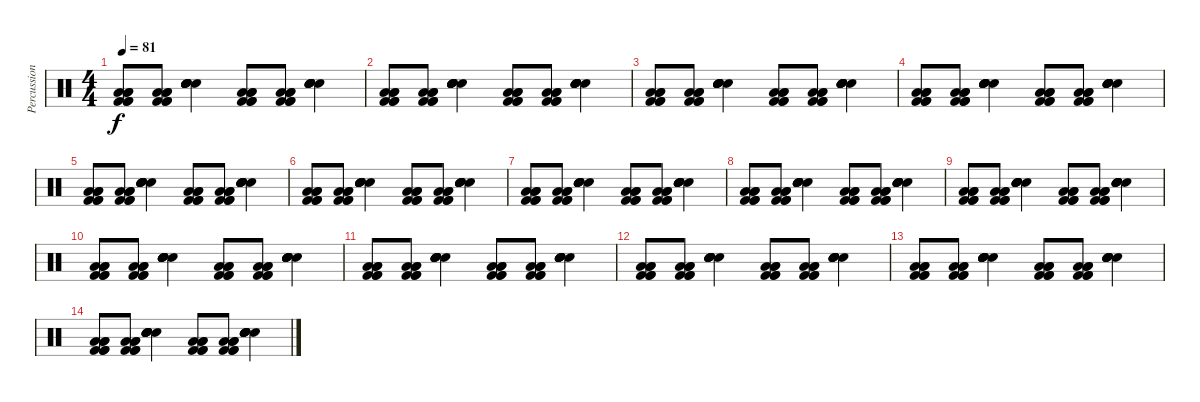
\track ("Percussion" "Percussion") {instrument percussion}
\staff {score}
\articulation defaults
\ts (4 4)
\tempo 81
\clef neutral
\ks c
("Low Floor Tom (hit)" "Low Floor Tom (hit)" "Low Floor Tom (hit)" "Kick (hit) 2" "Kick (hit) 2" "Kick (hit) 2").8{dy f} ("Low Floor Tom (hit)" "Low Floor Tom (hit)" "Low Floor Tom (hit)" "Kick (hit) 2" "Kick (hit) 2" "Kick (hit) 2").8 ("Hand Clap (hit)" "Hand Clap (hit)" "Hand Clap (hit)" "Hand Clap (hit)" "Hand Clap (hit)" "Hand Clap (hit)").4 ("Low Floor Tom (hit)" "Low Floor Tom (hit)" "Low Floor Tom (hit)" "Kick (hit) 2" "Kick (hit) 2" "Kick (hit) 2").8 ("Low Floor Tom (hit)" "Low Floor Tom (hit)" "Low Floor Tom (hit)" "Kick (hit) 2" "Kick (hit) 2" "Kick (hit) 2").8 ("Hand Clap (hit)" "Hand Clap (hit)" "Hand Clap (hit)" "Hand Clap (hit)" "Hand Clap (hit)" "Hand Clap (hit)").4 |
("Low Floor Tom (hit)" "Low Floor Tom (hit)" "Low Floor Tom (hit)" "Kick (hit) 2" "Kick (hit) 2" "Kick (hit) 2").8 ("Low Floor Tom (hit)" "Low Floor Tom (hit)" "Low Floor Tom (hit)" "Kick (hit) 2" "Kick (hit) 2" "Kick (hit) 2").8 ("Hand Clap (hit)" "Hand Clap (hit)" "Hand Clap (hit)" "Hand Clap (hit)" "Hand Clap (hit)" "Hand Clap (hit)").4 ("Low Floor Tom (hit)" "Low Floor Tom (hit)" "Low Floor Tom (hit)" "Kick (hit) 2" "Kick (hit) 2" "Kick (hit) 2").8 ("Low Floor Tom (hit)" "Low Floor Tom (hit)" "Low Floor Tom (hit)" "Kick (hit) 2" "Kick (hit) 2" "Kick (hit) 2").8 ("Hand Clap (hit)" "Hand Clap (hit)" "Hand Clap (hit)" "Hand Clap (hit)" "Hand Clap (hit)" "Hand Clap (hit)").4 |
("Low Floor Tom (hit)" "Low Floor Tom (hit)" "Low Floor Tom (hit)" "Kick (hit) 2" "Kick (hit) 2" "Kick (hit) 2").8 ("Low Floor Tom (hit)" "Low Floor Tom (hit)" "Low Floor Tom (hit)" "Kick (hit) 2" "Kick (hit) 2" "Kick (hit) 2").8 ("Hand Clap (hit)" "Hand Clap (hit)" "Hand Clap (hit)" "Hand Clap (hit)" "Hand Clap (hit)" "Hand Clap (hit)").4 ("Low Floor Tom (hit)" "Low Floor Tom (hit)" "Low Floor Tom (hit)" "Kick (hit) 2" "Kick (hit) 2" "Kick (hit) 2").8 ("Low Floor Tom (hit)" "Low Floor Tom (hit)" "Low Floor Tom (hit)" "Kick (hit) 2" "Kick (hit) 2" "Kick (hit) 2").8 ("Hand Clap (hit)" "Hand Clap (hit)" "Hand Clap (hit)" "Hand Clap (hit)" "Hand Clap (hit)" "Hand Clap (hit)").4 |
("Low Floor Tom (hit)" "Low Floor Tom (hit)" "Low Floor Tom (hit)" "Kick (hit) 2" "Kick (hit) 2" "Kick (hit) 2").8 ("Low Floor Tom (hit)" "Low Floor Tom (hit)" "Low Floor Tom (hit)" "Kick (hit) 2" "Kick (hit) 2" "Kick (hit) 2").8 ("Hand Clap (hit)" "Hand Clap (hit)" "Hand Clap (hit)" "Hand Clap (hit)" "Hand Clap (hit)" "Hand Clap (hit)").4 ("Low Floor Tom (hit)" "Low Floor Tom (hit)" "Low Floor Tom (hit)" "Kick (hit) 2" "Kick (hit) 2" "Kick (hit) 2").8 ("Low Floor Tom (hit)" "Low Floor Tom (hit)" "Low Floor Tom (hit)" "Kick (hit) 2" "Kick (hit) 2" "Kick (hit) 2").8 ("Hand Clap (hit)" "Hand Clap (hit)" "Hand Clap (hit)" "Hand Clap (hit)" "Hand Clap (hit)" "Hand Clap (hit)").4 |
("Low Floor Tom (hit)" "Low Floor Tom (hit)" "Low Floor Tom (hit)" "Kick (hit) 2" "Kick (hit) 2" "Kick (hit) 2").8 ("Low Floor Tom (hit)" "Low Floor Tom (hit)" "Low Floor Tom (hit)" "Kick (hit) 2" "Kick (hit) 2" "Kick (hit) 2").8 ("Hand Clap (hit)" "Hand Clap (hit)" "Hand Clap (hit)" "Hand Clap (hit)" "Hand Clap (hit)" "Hand Clap (hit)").4 ("Low Floor Tom (hit)" "Low Floor Tom (hit)" "Low Floor Tom (hit)" "Kick (hit) 2" "Kick (hit) 2" "Kick (hit) 2").8 ("Low Floor Tom (hit)" "Low Floor Tom (hit)" "Low Floor Tom (hit)" "Kick (hit) 2" "Kick (hit) 2" "Kick (hit) 2").8 ("Hand Clap (hit)" "Hand Clap (hit)" "Hand Clap (hit)" "Hand Clap (hit)" "Hand Clap (hit)" "Hand Clap (hit)").4 |
("Low Floor Tom (hit)" "Low Floor Tom (hit)" "Low Floor Tom (hit)" "Kick (hit) 2" "Kick (hit) 2" "Kick (hit) 2").8 ("Low Floor Tom (hit)" "Low Floor Tom (hit)" "Low Floor Tom (hit)" "Kick (hit) 2" "Kick (hit) 2" "Kick (hit) 2").8 ("Hand Clap (hit)" "Hand Clap (hit)" "Hand Clap (hit)" "Hand Clap (hit)" "Hand Clap (hit)" "Hand Clap (hit)").4 ("Low Floor Tom (hit)" "Low Floor Tom (hit)" "Low Floor Tom (hit)" "Kick (hit) 2" "Kick (hit) 2" "Kick (hit) 2").8 ("Low Floor Tom (hit)" "Low Floor Tom (hit)" "Low Floor Tom (hit)" "Kick (hit) 2" "Kick (hit) 2" "Kick (hit) 2").8 ("Hand Clap (hit)" "Hand Clap (hit)" "Hand Clap (hit)" "Hand Clap (hit)" "Hand Clap (hit)" "Hand Clap (hit)").4 |
("Low Floor Tom (hit)" "Low Floor Tom (hit)" "Low Floor Tom (hit)" "Kick (hit) 2" "Kick (hit) 2" "Kick (hit) 2").8 ("Low Floor Tom (hit)" "Low Floor Tom (hit)" "Low Floor Tom (hit)" "Kick (hit) 2" "Kick (hit) 2" "Kick (hit) 2").8 ("Hand Clap (hit)" "Hand Clap (hit)" "Hand Clap (hit)" "Hand Clap (hit)" "Hand Clap (hit)" "Hand Clap (hit)").4 ("Low Floor Tom (hit)" "Low Floor Tom (hit)" "Low Floor Tom (hit)" "Kick (hit) 2" "Kick (hit) 2" "Kick (hit) 2").8 ("Low Floor Tom (hit)" "Low Floor Tom (hit)" "Low Floor Tom (hit)" "Kick (hit) 2" "Kick (hit) 2" "Kick (hit) 2").8 ("Hand Clap (hit)" "Hand Clap (hit)" "Hand Clap (hit)" "Hand Clap (hit)" "Hand Clap (hit)" "Hand Clap (hit)").4 |
("Low Floor Tom (hit)" "Low Floor Tom (hit)" "Low Floor Tom (hit)" "Kick (hit) 2" "Kick (hit) 2" "Kick (hit) 2").8 ("Low Floor Tom (hit)" "Low Floor Tom (hit)" "Low Floor Tom (hit)" "Kick (hit) 2" "Kick (hit) 2" "Kick (hit) 2").8 ("Hand Clap (hit)" "Hand Clap (hit)" "Hand Clap (hit)" "Hand Clap (hit)" "Hand Clap (hit)" "Hand Clap (hit)").4 ("Low Floor Tom (hit)" "Low Floor Tom (hit)" "Low Floor Tom (hit)" "Kick (hit) 2" "Kick (hit) 2" "Kick (hit) 2").8 ("Low Floor Tom (hit)" "Low Floor Tom (hit)" "Low Floor Tom (hit)" "Kick (hit) 2" "Kick (hit) 2" "Kick (hit) 2").8 ("Hand Clap (hit)" "Hand Clap (hit)" "Hand Clap (hit)" "Hand Clap (hit)" "Hand Clap (hit)" "Hand Clap (hit)").4 |
("Low Floor Tom (hit)" "Low Floor Tom (hit)" "Low Floor Tom (hit)" "Kick (hit) 2" "Kick (hit) 2" "Kick (hit) 2").8 ("Low Floor Tom (hit)" "Low Floor Tom (hit)" "Low Floor Tom (hit)" "Kick (hit) 2" "Kick (hit) 2" "Kick (hit) 2").8 ("Hand Clap (hit)" "Hand Clap (hit)" "Hand Clap (hit)" "Hand Clap (hit)" "Hand Clap (hit)" "Hand Clap (hit)").4 ("Low Floor Tom (hit)" "Low Floor Tom (hit)" "Low Floor Tom (hit)" "Kick (hit) 2" "Kick (hit) 2" "Kick (hit) 2").8 ("Low Floor Tom (hit)" "Low Floor Tom (hit)" "Low Floor Tom (hit)" "Kick (hit) 2" "Kick (hit) 2" "Kick (hit) 2").8 ("Hand Clap (hit)" "Hand Clap (hit)" "Hand Clap (hit)" "Hand Clap (hit)" "Hand Clap (hit)" "Hand Clap (hit)").4 |
("Low Floor Tom (hit)" "Low Floor Tom (hit)" "Low Floor Tom (hit)" "Kick (hit) 2" "Kick (hit) 2" "Kick (hit) 2").8 ("Low Floor Tom (hit)" "Low Floor Tom (hit)" "Low Floor Tom (hit)" "Kick (hit) 2" "Kick (hit) 2" "Kick (hit) 2").8 ("Hand Clap (hit)" "Hand Clap (hit)" "Hand Clap (hit)" "Hand Clap (hit)" "Hand Clap (hit)" "Hand Clap (hit)").4 ("Low Floor Tom (hit)" "Low Floor Tom (hit)" "Low Floor Tom (hit)" "Kick (hit) 2" "Kick (hit) 2" "Kick (hit) 2").8 ("Low Floor Tom (hit)" "Low Floor Tom (hit)" "Low Floor Tom (hit)" "Kick (hit) 2" "Kick (hit) 2" "Kick (hit) 2").8 ("Hand Clap (hit)" "Hand Clap (hit)" "Hand Clap (hit)" "Hand Clap (hit)" "Hand Clap (hit)" "Hand Clap (hit)").4 |
("Low Floor Tom (hit)" "Low Floor Tom (hit)" "Low Floor Tom (hit)" "Kick (hit) 2" "Kick (hit) 2" "Kick (hit) 2").8 ("Low Floor Tom (hit)" "Low Floor Tom (hit)" "Low Floor Tom (hit)" "Kick (hit) 2" "Kick (hit) 2" "Kick (hit) 2").8 ("Hand Clap (hit)" "Hand Clap (hit)" "Hand Clap (hit)" "Hand Clap (hit)" "Hand Clap (hit)" "Hand Clap (hit)").4 ("Low Floor Tom (hit)" "Low Floor Tom (hit)" "Low Floor Tom (hit)" "Kick (hit) 2" "Kick (hit) 2" "Kick (hit) 2").8 ("Low Floor Tom (hit)" "Low Floor Tom (hit)" "Low Floor Tom (hit)" "Kick (hit) 2" "Kick (hit) 2" "Kick (hit) 2").8 ("Hand Clap (hit)" "Hand Clap (hit)" "Hand Clap (hit)" "Hand Clap (hit)" "Hand Clap (hit)" "Hand Clap (hit)").4 |
("Low Floor Tom (hit)" "Low Floor Tom (hit)" "Low Floor Tom (hit)" "Kick (hit) 2" "Kick (hit) 2" "Kick (hit) 2").8 ("Low Floor Tom (hit)" "Low Floor Tom (hit)" "Low Floor Tom (hit)" "Kick (hit) 2" "Kick (hit) 2" "Kick (hit) 2").8 ("Hand Clap (hit)" "Hand Clap (hit)" "Hand Clap (hit)" "Hand Clap (hit)" "Hand Clap (hit)" "Hand Clap (hit)").4 ("Low Floor Tom (hit)" "Low Floor Tom (hit)" "Low Floor Tom (hit)" "Kick (hit) 2" "Kick (hit) 2" "Kick (hit) 2").8 ("Low Floor Tom (hit)" "Low Floor Tom (hit)" "Low Floor Tom (hit)" "Kick (hit) 2" "Kick (hit) 2" "Kick (hit) 2").8 ("Hand Clap (hit)" "Hand Clap (hit)" "Hand Clap (hit)" "Hand Clap (hit)" "Hand Clap (hit)" "Hand Clap (hit)").4 |
("Low Floor Tom (hit)" "Low Floor Tom (hit)" "Low Floor Tom (hit)" "Kick (hit) 2" "Kick (hit) 2" "Kick (hit) 2").8 ("Low Floor Tom (hit)" "Low Floor Tom (hit)" "Low Floor Tom (hit)" "Kick (hit) 2" "Kick (hit) 2" "Kick (hit) 2").8 ("Hand Clap (hit)" "Hand Clap (hit)" "Hand Clap (hit)" "Hand Clap (hit)" "Hand Clap (hit)" "Hand Clap (hit)").4 ("Low Floor Tom (hit)" "Low Floor Tom (hit)" "Low Floor Tom (hit)" "Kick (hit) 2" "Kick (hit) 2" "Kick (hit) 2").8 ("Low Floor Tom (hit)" "Low Floor Tom (hit)" "Low Floor Tom (hit)" "Kick (hit) 2" "Kick (hit) 2" "Kick (hit) 2").8 ("Hand Clap (hit)" "Hand Clap (hit)" "Hand Clap (hit)" "Hand Clap (hit)" "Hand Clap (hit)" "Hand Clap (hit)").4 |
("Low Floor Tom (hit)" "Low Floor Tom (hit)" "Low Floor Tom (hit)" "Kick (hit) 2" "Kick (hit) 2" "Kick (hit) 2").8 ("Low Floor Tom (hit)" "Low Floor Tom (hit)" "Low Floor Tom (hit)" "Kick (hit) 2" "Kick (hit) 2" "Kick (hit) 2").8 ("Hand Clap (hit)" "Hand Clap (hit)" "Hand Clap (hit)" "Hand Clap (hit)" "Hand Clap (hit)" "Hand Clap (hit)").4 ("Low Floor Tom (hit)" "Low Floor Tom (hit)" "Low Floor Tom (hit)" "Kick (hit) 2" "Kick (hit) 2" "Kick (hit) 2").8 ("Low Floor Tom (hit)" "Low Floor Tom (hit)" "Low Floor Tom (hit)" "Kick (hit) 2" "Kick (hit) 2" "Kick (hit) 2").8 ("Hand Clap (hit)" "Hand Clap (hit)" "Hand Clap (hit)" "Hand Clap (hit)" "Hand Clap (hit)" "Hand Clap (hit)").4
